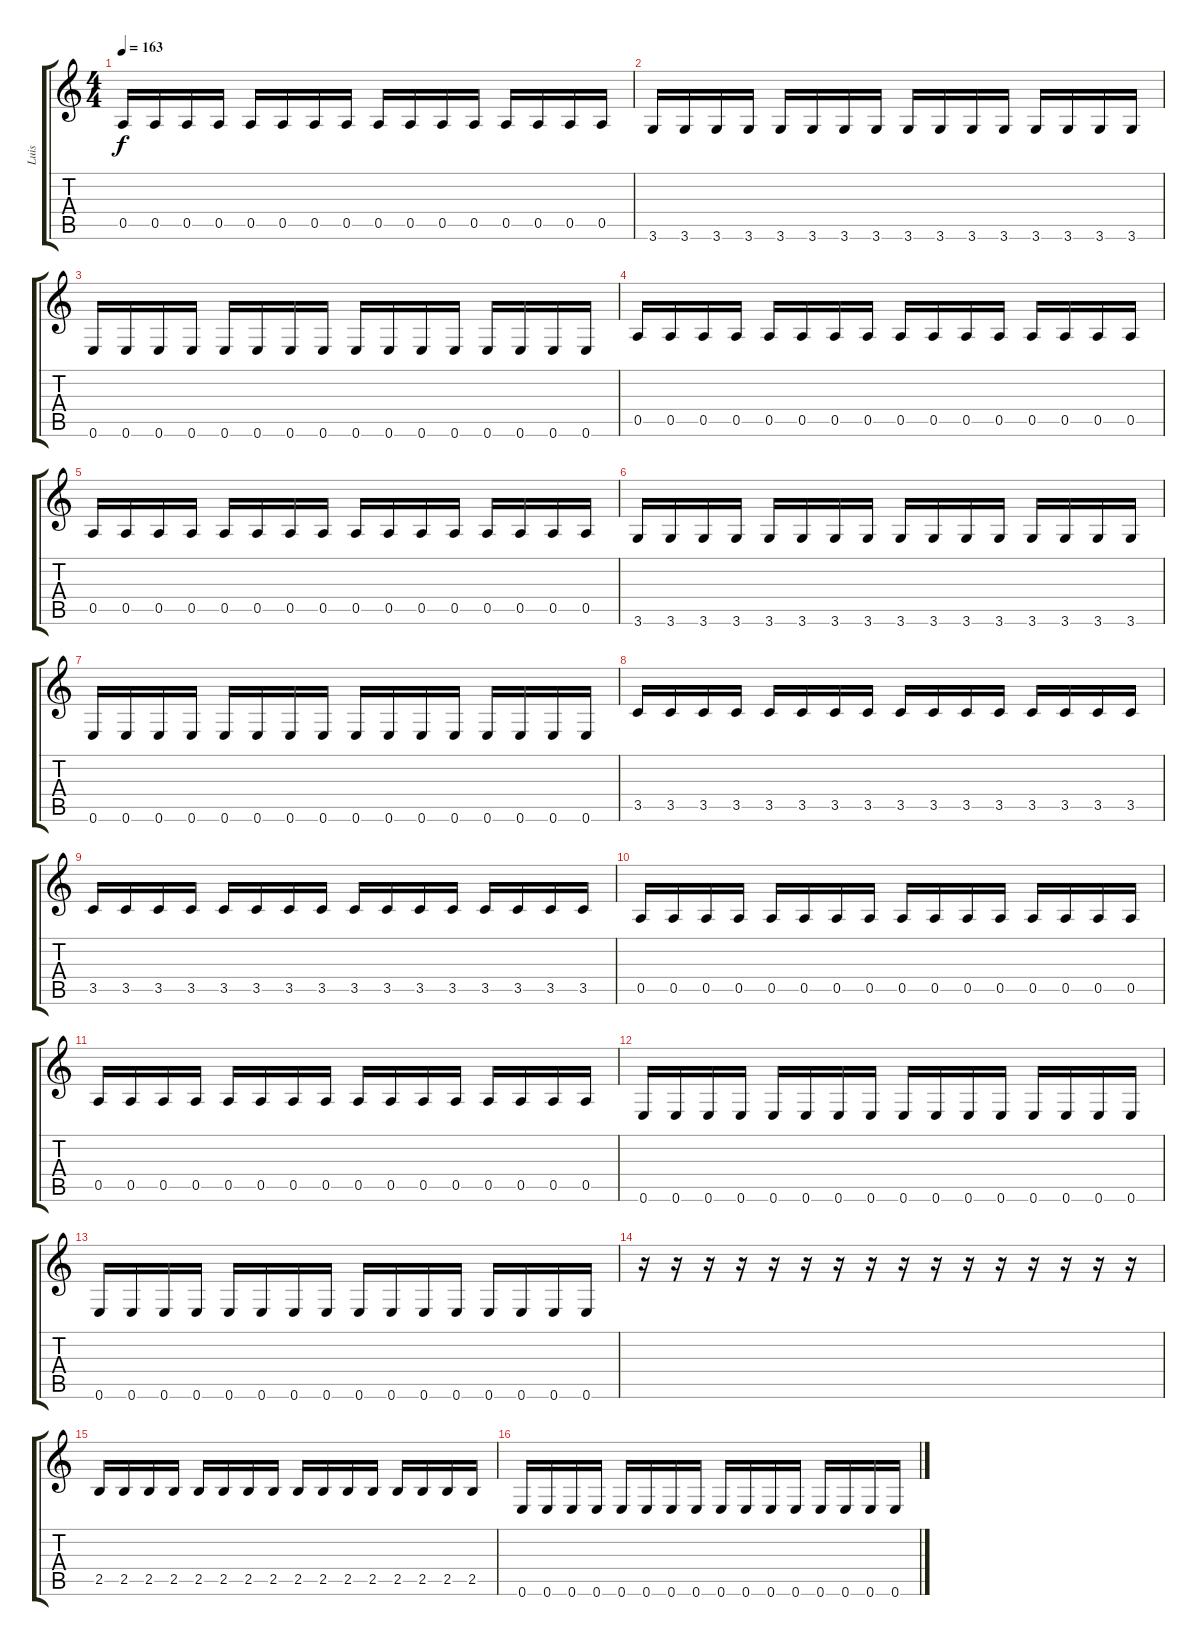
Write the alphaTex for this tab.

\track ("Luis" "Luis") {instrument fretlessbass}
\staff {score tabs}
\tuning (E4 B3 G3 D3 A2 E2) {hide}
\ts (4 4)
\tempo 163
\clef g2
\ks c
0.5.16{dy f} 0.5.16 0.5.16 0.5.16 0.5.16 0.5.16 0.5.16 0.5.16 0.5.16 0.5.16 0.5.16 0.5.16 0.5.16 0.5.16 0.5.16 0.5.16 |
3.6.16 3.6.16 3.6.16 3.6.16 3.6.16 3.6.16 3.6.16 3.6.16 3.6.16 3.6.16 3.6.16 3.6.16 3.6.16 3.6.16 3.6.16 3.6.16 |
0.6.16 0.6.16 0.6.16 0.6.16 0.6.16 0.6.16 0.6.16 0.6.16 0.6.16 0.6.16 0.6.16 0.6.16 0.6.16 0.6.16 0.6.16 0.6.16 |
0.5.16 0.5.16 0.5.16 0.5.16 0.5.16 0.5.16 0.5.16 0.5.16 0.5.16 0.5.16 0.5.16 0.5.16 0.5.16 0.5.16 0.5.16 0.5.16 |
0.5.16 0.5.16 0.5.16 0.5.16 0.5.16 0.5.16 0.5.16 0.5.16 0.5.16 0.5.16 0.5.16 0.5.16 0.5.16 0.5.16 0.5.16 0.5.16 |
3.6.16 3.6.16 3.6.16 3.6.16 3.6.16 3.6.16 3.6.16 3.6.16 3.6.16 3.6.16 3.6.16 3.6.16 3.6.16 3.6.16 3.6.16 3.6.16 |
0.6.16 0.6.16 0.6.16 0.6.16 0.6.16 0.6.16 0.6.16 0.6.16 0.6.16 0.6.16 0.6.16 0.6.16 0.6.16 0.6.16 0.6.16 0.6.16 |
3.5.16 3.5.16 3.5.16 3.5.16 3.5.16 3.5.16 3.5.16 3.5.16 3.5.16 3.5.16 3.5.16 3.5.16 3.5.16 3.5.16 3.5.16 3.5.16 |
3.5.16 3.5.16 3.5.16 3.5.16 3.5.16 3.5.16 3.5.16 3.5.16 3.5.16 3.5.16 3.5.16 3.5.16 3.5.16 3.5.16 3.5.16 3.5.16 |
0.5.16 0.5.16 0.5.16 0.5.16 0.5.16 0.5.16 0.5.16 0.5.16 0.5.16 0.5.16 0.5.16 0.5.16 0.5.16 0.5.16 0.5.16 0.5.16 |
0.5.16 0.5.16 0.5.16 0.5.16 0.5.16 0.5.16 0.5.16 0.5.16 0.5.16 0.5.16 0.5.16 0.5.16 0.5.16 0.5.16 0.5.16 0.5.16 |
0.6.16 0.6.16 0.6.16 0.6.16 0.6.16 0.6.16 0.6.16 0.6.16 0.6.16 0.6.16 0.6.16 0.6.16 0.6.16 0.6.16 0.6.16 0.6.16 |
0.6.16 0.6.16 0.6.16 0.6.16 0.6.16 0.6.16 0.6.16 0.6.16 0.6.16 0.6.16 0.6.16 0.6.16 0.6.16 0.6.16 0.6.16 0.6.16 |
r.16 r.16 r.16 r.16 r.16 r.16 r.16 r.16 r.16 r.16 r.16 r.16 r.16 r.16 r.16 r.16 |
2.5.16 2.5.16 2.5.16 2.5.16 2.5.16 2.5.16 2.5.16 2.5.16 2.5.16 2.5.16 2.5.16 2.5.16 2.5.16 2.5.16 2.5.16 2.5.16 |
0.6.16 0.6.16 0.6.16 0.6.16 0.6.16 0.6.16 0.6.16 0.6.16 0.6.16 0.6.16 0.6.16 0.6.16 0.6.16 0.6.16 0.6.16 0.6.16
